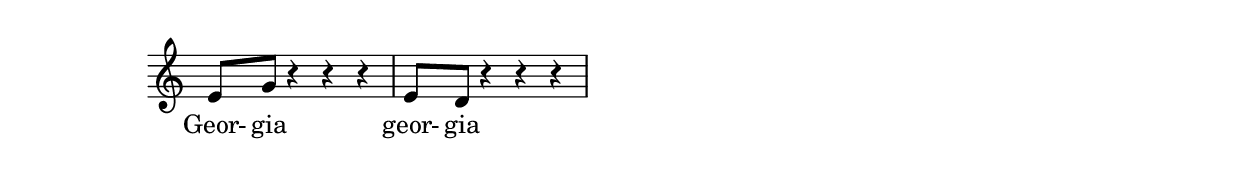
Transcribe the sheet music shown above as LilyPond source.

#(ly:set-option 'midi-extension "mid")
\version "2.12.3"
\include "english.ly"
\header{ 
}
%{
| GP - -  - | GR - - - | 
  Geor-gia geor-gia 

 
  
  


%}
melody = {
\once \override Staff.TimeSignature #'stencil = ##f
\clef treble
\key c 
\major
\cadenzaOn
  e'8[ g'8] r4 r4 r4 \bar "|"  e'8[ d'8] r4 r4 r4 \bar "|" \break 
 }
text = \lyricmode {
Geor- gia geor- gia 
}
\score{

<<
\new Voice = "one" {
\melody
}
\new Lyrics \lyricsto "one" \text
>>
\layout {
\context {
\Score
}
}
\midi {
\context {
\Score
tempoWholesPerMinute = #(ly:make-moment 200 4)
}
}
}